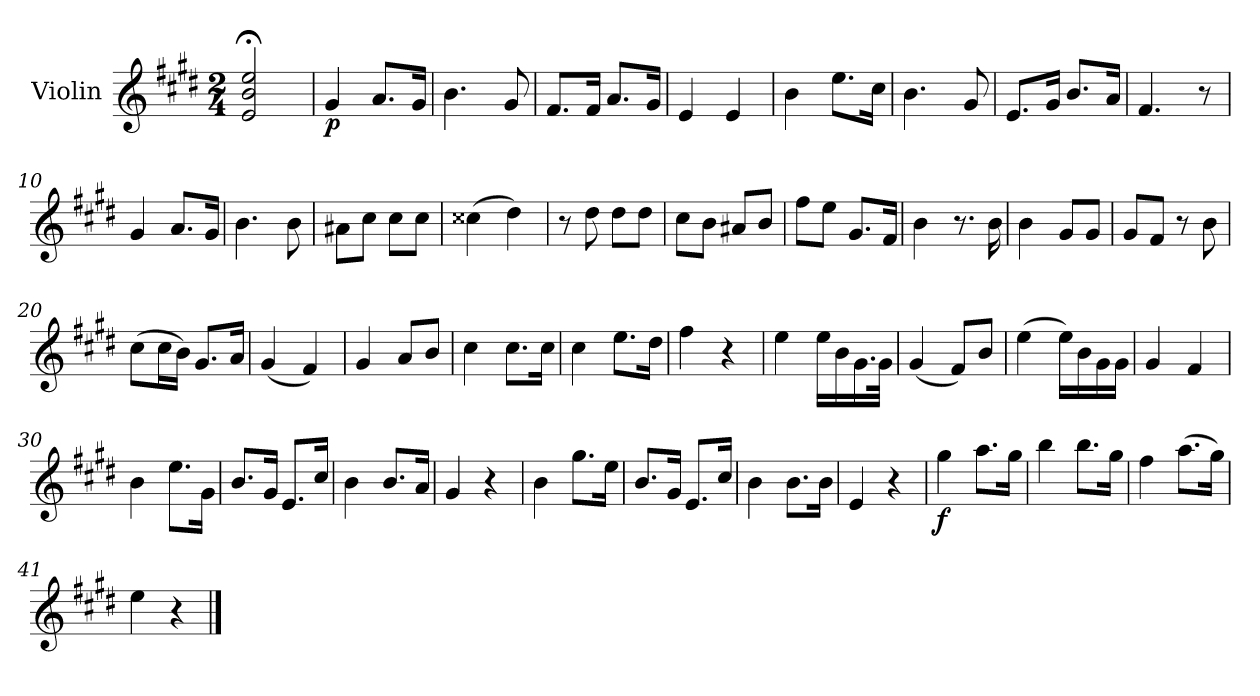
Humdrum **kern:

**kern	**dynam
*part1	*part1
*staff1	*staff1
*I"Violin	*
*I'Vln.	*
*clefG2	*
*k[f#c#g#d#]	*
*M2/4	*
=1	=1
2e;</ 2b;</ 2ee;</	.
=2	=2
!	!LO:DY:b
4g#/	p
8.a/L	.
16g#/Jk	.
=3	=3
4.b\	.
8g#/	.
=4	=4
8.f#/L	.
16f#/Jk	.
8.a/L	.
16g#/Jk	.
=5	=5
4e/	.
4e/	.
=6	=6
4b\	.
8.ee\L	.
16cc#\Jk	.
=7	=7
4.b\	.
8g#/	.
=8	=8
8.e/L	.
16g#/Jk	.
8.b/L	.
16a/Jk	.
!!LO:LB:g=z
=9	=9
4.f#/	.
8r	.
=10	=10
4g#/	.
8.a/L	.
16g#/Jk	.
=11	=11
4.b\	.
8b\	.
=12	=12
8a#X\L	.
8cc#\J	.
8cc#\L	.
8cc#\J	.
=13	=13
(>4cc##\	.
4dd#\)	.
=14	=14
8r	.
8dd#\	.
8dd#\L	.
8dd#\J	.
=15	=15
8cc#\L	.
8b\J	.
8a#X/L	.
8b/J	.
=16	=16
8ff#\L	.
8ee\J	.
8.g#/L	.
16f#/Jk	.
!!LO:LB:g=z
=17	=17
4b\	.
8.r	.
16b\	.
=18	=18
4b\	.
8g#/L	.
8g#/J	.
=19	=19
8g#/L	.
8f#/J	.
8r	.
8b\	.
=20	=20
(>8cc#\L	.
16cc#\L	.
16b\JJ)	.
8.g#/L	.
16a/Jk	.
=21	=21
(<4g#/	.
4f#/)	.
=22	=22
4g#/	.
8a/L	.
8b/J	.
=23	=23
4cc#\	.
8.cc#\L	.
16cc#\Jk	.
=24	=24
4cc#\	.
8.ee\L	.
16dd#\Jk	.
!!LO:LB:g=z
=25	=25
4ff#\	.
4r	.
=26	=26
4ee\	.
16ee\LL	.
16b\	.
16.g#\	.
32g#\JJk	.
=27	=27
(<4g#/	.
8f#/L)	.
8b/J	.
=28	=28
(>4ee\	.
16ee\LL)	.
16b\	.
16g#\	.
16g#\JJ	.
=29	=29
4g#/	.
4f#/	.
=30	=30
4b\	.
8.ee\L	.
16g#\Jk	.
=31	=31
8.b/L	.
16g#/Jk	.
8.e/L	.
16cc#/Jk	.
=32	=32
4b\	.
8.b/L	.
16a/Jk	.
!!LO:LB:g=z
=33	=33
4g#/	.
4r	.
=34	=34
4b\	.
8.gg#\L	.
16ee\Jk	.
=35	=35
8.b/L	.
16g#/Jk	.
8.e/L	.
16cc#/Jk	.
=36	=36
4b\	.
8.b\L	.
16b\Jk	.
=37	=37
4e/	.
4r	.
=38	=38
!	!LO:DY:b
4gg#\	f
8.aa\L	.
16gg#\Jk	.
=39	=39
4bb\	.
8.bb\L	.
16gg#\Jk	.
=40	=40
4ff#\	.
(>8.aa\L	.
16gg#\Jk)	.
!!LO:LB:g=z
=41	=41
4ee\	.
4r	.
==	==
*-	*-
